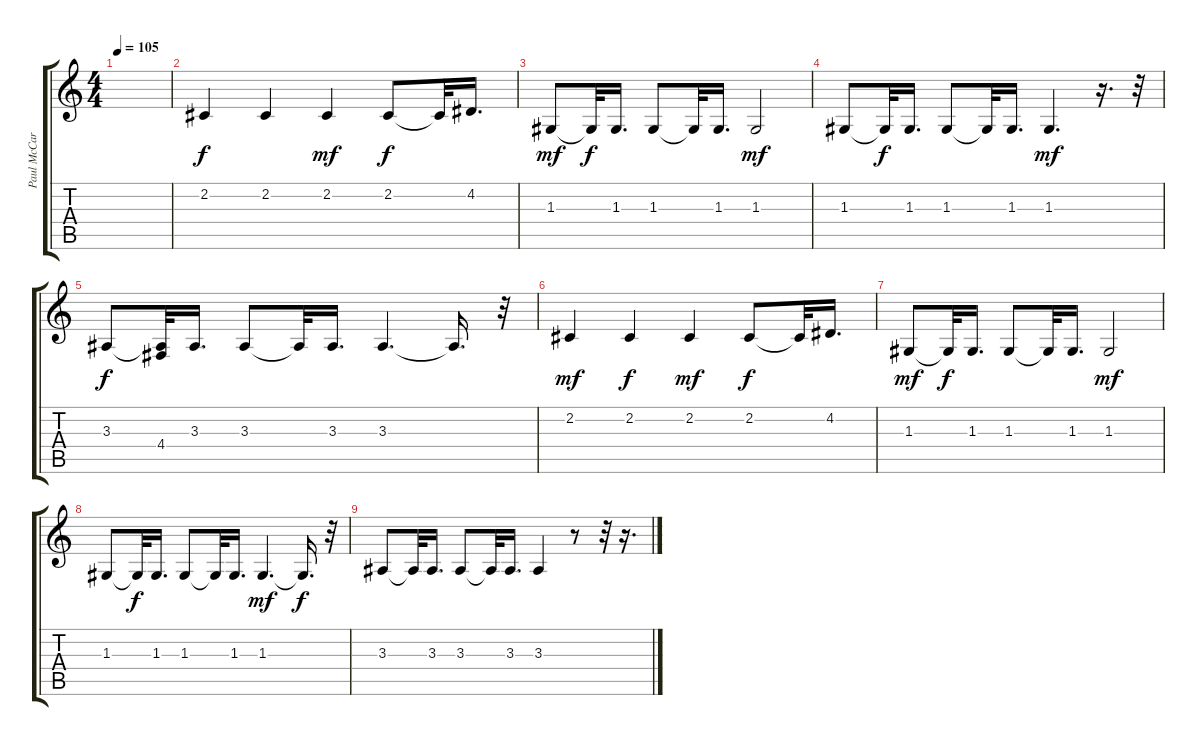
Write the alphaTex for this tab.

\track ("Paul McCartney (Voz)" "Paul McCar") {instrument tenorsax}
\staff {score tabs}
\tuning (E4 B3 G3 D3 A2 E2) {hide}
\ts (4 4)
\tempo 105
\clef g2
\ks c
|
2.2.4 2.2.4{dy f} 2.2.4{dy mf} 2.2.8{dy f} 2.2{t}.32 4.2.16{d} |
1.3.8{dy mf} 1.3{t}.32{dy f} 1.3.16{d} 1.3.8 1.3{t}.32 1.3.16{d} 1.3.2{dy mf} |
1.3.8 1.3{t}.32{dy f} 1.3.16{d} 1.3.8 1.3{t}.32 1.3.16{d} 1.3.4{d dy mf} r.16{d} r.32 |
3.3.8{dy f} (3.3{t} 4.4).32 3.3.16{d} 3.3.8 3.3{t}.32 3.3.16{d} 3.3.4{d} 3.3{t}.16{d} r.32 |
2.2.4{dy mf} 2.2.4{dy f} 2.2.4{dy mf} 2.2.8{dy f} 2.2{t}.32 4.2.16{d} |
1.3.8{dy mf} 1.3{t}.32{dy f} 1.3.16{d} 1.3.8 1.3{t}.32 1.3.16{d} 1.3.2{dy mf} |
1.3.8 1.3{t}.32{dy f} 1.3.16{d} 1.3.8 1.3{t}.32 1.3.16{d} 1.3.4{d dy mf} 1.3{t}.16{d dy f} r.32 |
3.3.8 3.3{t}.32 3.3.16{d} 3.3.8 3.3{t}.32 3.3.16{d} 3.3.4 r.8 r.32 r.16{d}
